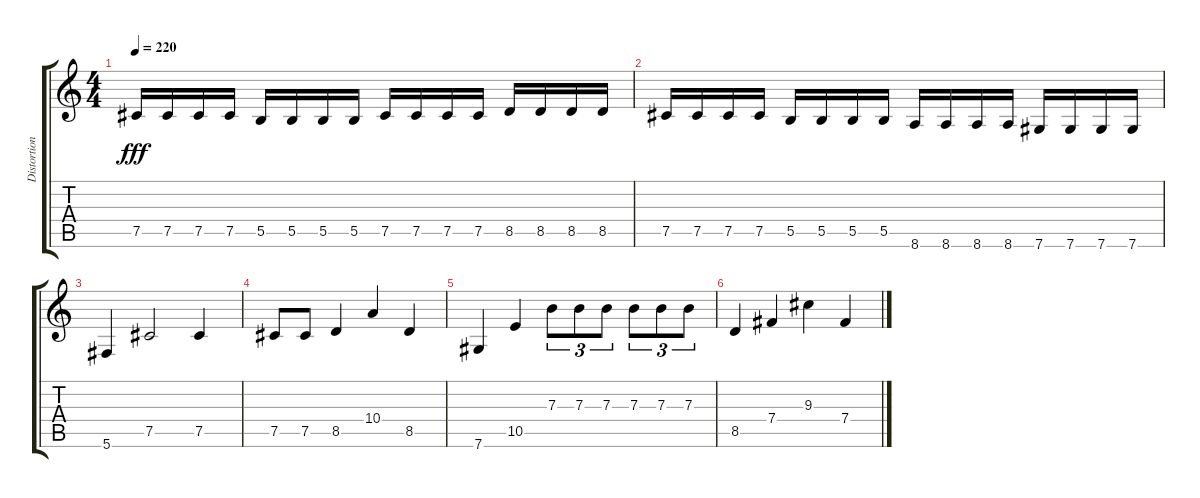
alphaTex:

\track ("Distortion guitar" "Distortion") {instrument distortionguitar}
\staff {score tabs}
\tuning (Db4 Ab3 E3 B2 Gb2 Db2) {hide}
\ts (4 4)
\tempo 220
\clef g2
\ks c
7.5.16{dy fff} 7.5.16 7.5.16 7.5.16 5.5.16 5.5.16 5.5.16 5.5.16 7.5.16 7.5.16 7.5.16 7.5.16 8.5.16 8.5.16 8.5.16 8.5.16 |
7.5.16 7.5.16 7.5.16 7.5.16 5.5.16 5.5.16 5.5.16 5.5.16 8.6.16 8.6.16 8.6.16 8.6.16 7.6.16 7.6.16 7.6.16 7.6.16 |
5.6.4 7.5.2 7.5.4 |
7.5.8 7.5.8 8.5.4 10.4.4 8.5.4 |
7.6.4 10.5.4 7.3.8{tu (3 2)} 7.3.8{tu (3 2)} 7.3.8{tu (3 2)} 7.3.8{tu (3 2)} 7.3.8{tu (3 2)} 7.3.8{tu (3 2)} |
8.5.4 7.4.4 9.3.4 7.4.4
